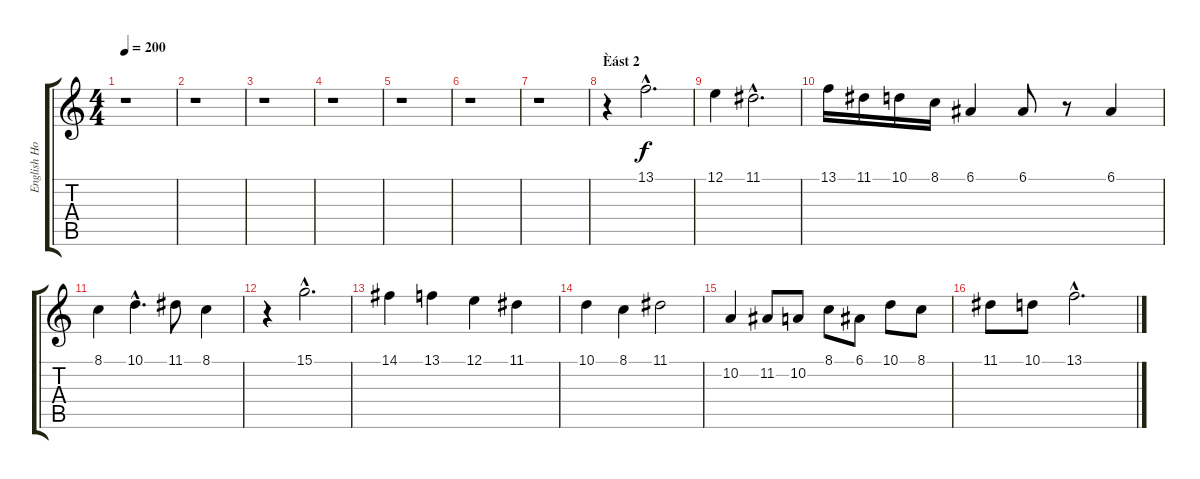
\track ("English Horns" "English Ho") {instrument englishhorn}
\staff {score tabs}
\tuning (E4 B3 G3 D3 A2 E2) {hide}
\ts (4 4)
\tempo 200
\clef g2
\ks c
r.1{dy f} |
r.1 |
r.1 |
r.1 |
r.1 |
r.1 |
r.1 |
\section ("" "Èást 2")
r.4 13.1{hac}.2{d} |
12.1.4 11.1{hac}.2{d} |
13.1.16 11.1.16 10.1.16 8.1.16 6.1.4 6.1.8 r.8 6.1.4 |
8.1.4 10.1{hac}.4{d} 11.1.8 8.1.4 |
r.4 15.1{hac}.2{d} |
14.1.4 13.1.4 12.1.4 11.1.4 |
10.1.4 8.1.4 11.1.2 |
10.2.4 11.2.8 10.2.8 8.1.8 6.1.8 10.1.8 8.1.8 |
11.1.8 10.1.8 13.1{hac}.2{d}
